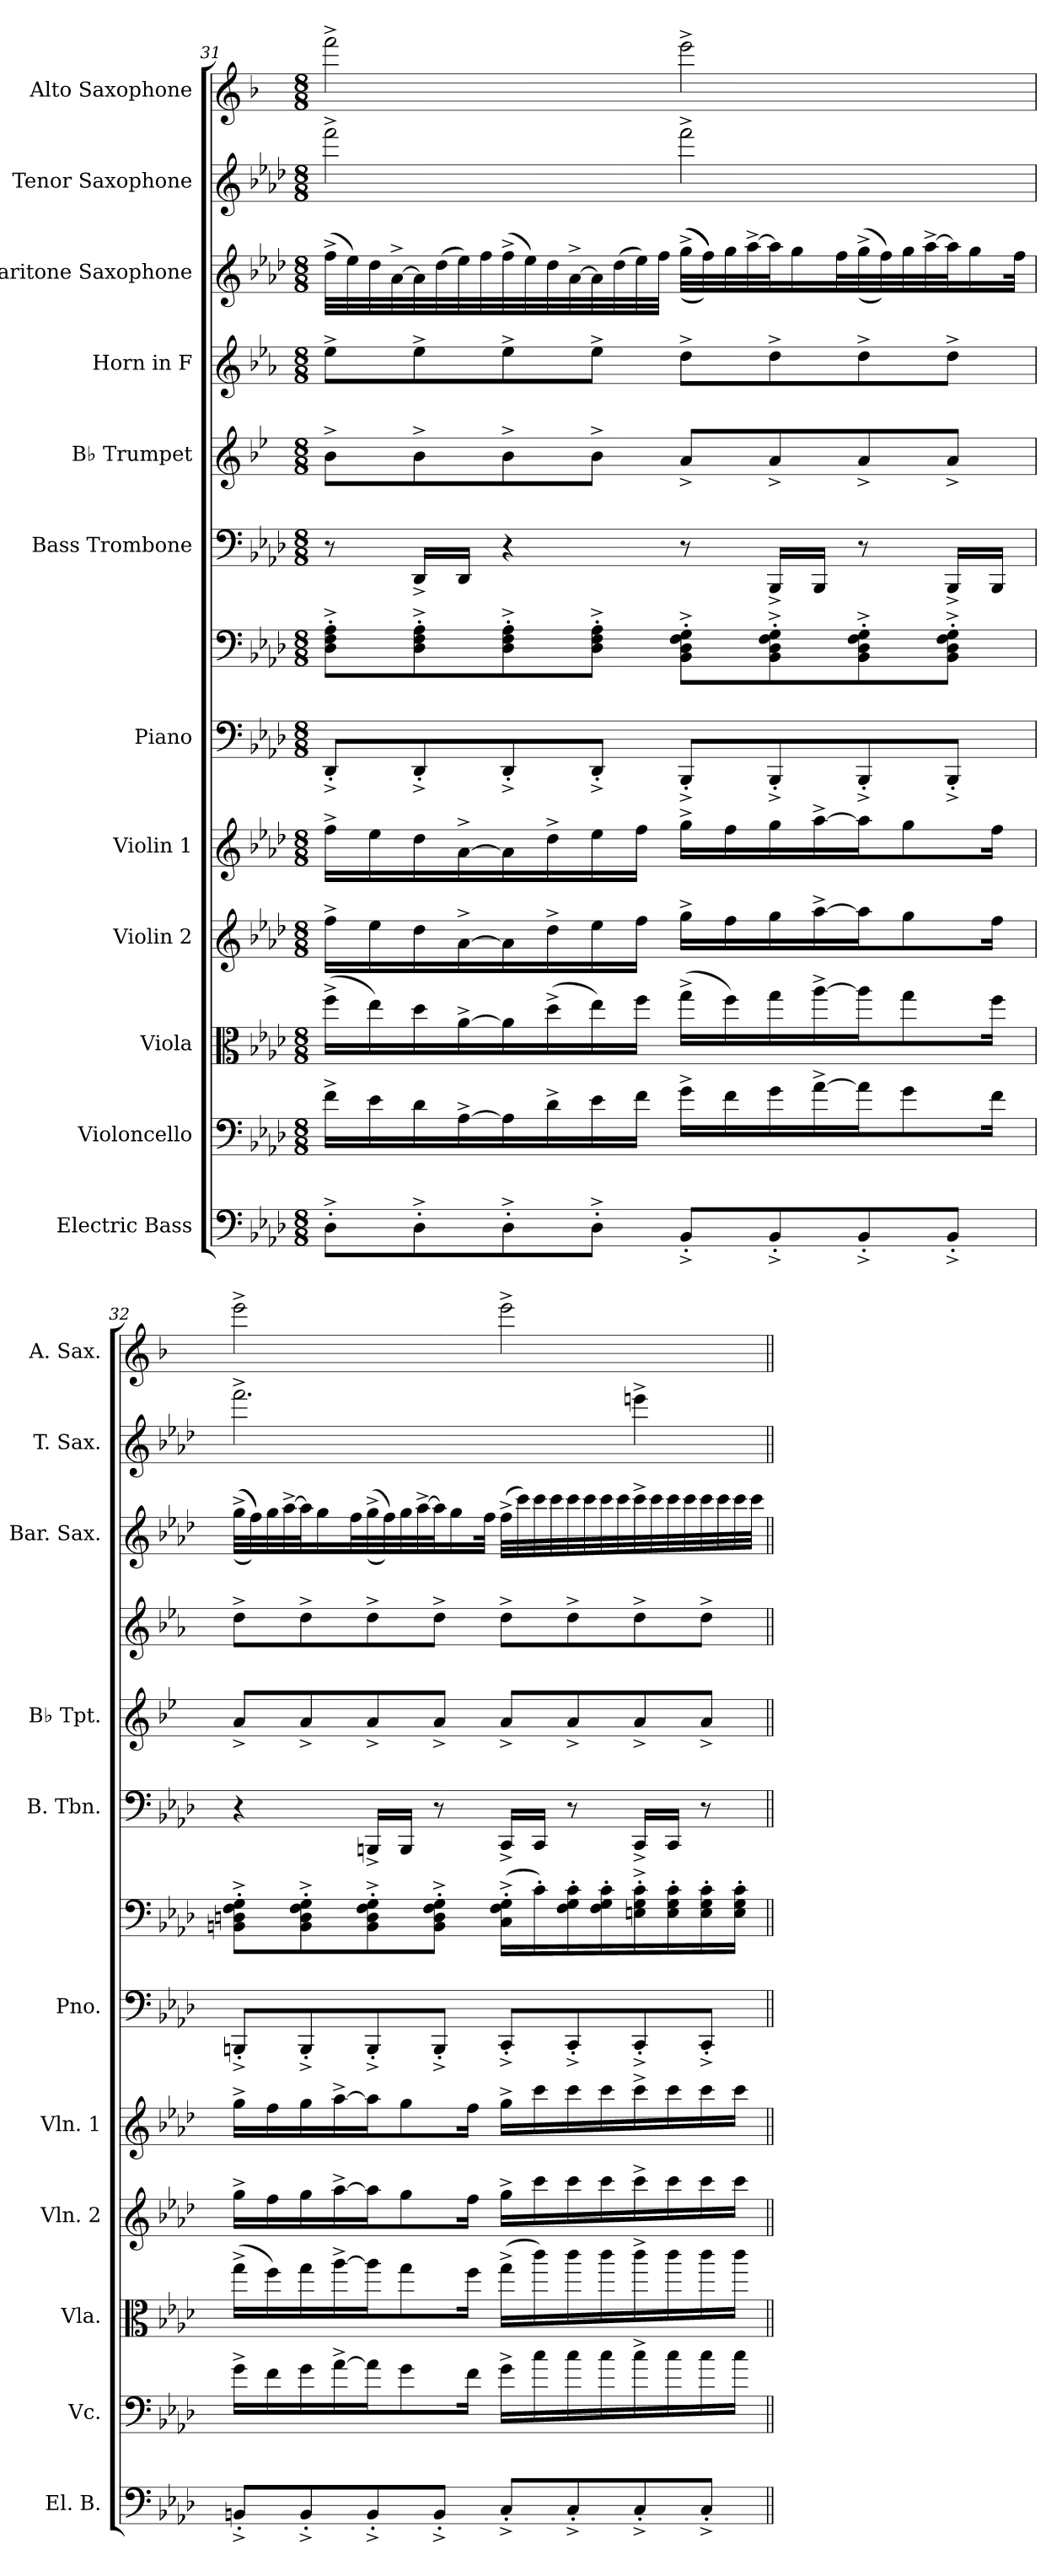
**kern	**kern	**kern	**kern	**kern	**kern	**kern	**kern	**kern	**kern	**kern	**kern	**kern
*part12	*part11	*part10	*part9	*part8	*part7	*part7	*part6	*part5	*part4	*part3	*part2	*part1
*staff13	*staff12	*staff11	*staff10	*staff9	*staff8	*staff7	*staff6	*staff5	*staff4	*staff3	*staff2	*staff1
*I"Electric Bass	*I"Violoncello	*I"Viola	*I"Violin 2	*I"Violin 1	*I"Piano	*	*I"Bass Trombone	*I"B♭ Trumpet	*I"Horn in F	*I"Baritone Saxophone	*I"Tenor Saxophone	*I"Alto Saxophone
*I'El. B.	*I'Vc.	*I'Vla.	*I'Vln. 2	*I'Vln. 1	*I'Pno.	*	*I'B. Tbn.	*I'B♭ Tpt.	*	*I'Bar. Sax.	*I'T. Sax.	*I'A. Sax.
*clefF4	*clefF4	*clefC3	*clefG2	*clefG2	*clefF4	*clefF4	*clefF4	*clefG2	*clefG2	*clefG2	*clefG2	*clefG2
*ITrd7c12	*	*	*	*	*	*	*	*ITrd1c2	*ITrd4c7	*ITrd-7c-12	*ITrd8c14	*ITrd5c9
*k[b-e-a-d-]	*k[b-e-a-d-]	*k[b-e-a-d-]	*k[b-e-a-d-]	*k[b-e-a-d-]	*k[b-e-a-d-]	*k[b-e-a-d-]	*k[b-e-a-d-]	*k[b-e-a-d-]	*k[b-e-a-d-]	*k[b-e-a-d-]	*k[b-e-a-d-]	*k[b-e-a-d-]
*M8/8	*M8/8	*M8/8	*M8/8	*M8/8	*M8/8	*M8/8	*M8/8	*M8/8	*M8/8	*M8/8	*M8/8	*M8/8
=31	=31	=31	=31	=31	=31	=31	=31	=31	=31	=31	=31	=31
8DD-'^\L	16f^\LL	(>16ff^\LL	16ff^\LL	16ff^\LL	8DD-'^/L	8D-\'^ 8F\'^ 8A-\'^L	8r	8a-^\L	8a-^\L	(>32fff^\LLL	2ff^\	2aa-^\
.	.	.	.	.	.	.	.	.	.	32eee-\)	.	.
.	16e-\	16ee-\)	16ee-\	16ee-\	.	.	.	.	.	32ddd-\	.	.
.	.	.	.	.	.	.	.	.	.	[32aa-^\	.	.
8DD-'^\	16d-\	16dd-\	16dd-\	16dd-\	8DD-'^/	8D-\'^ 8F\'^ 8A-\'^	16DD-^/LL	8a-^\	8a-^\	32aa-\]	.	.
.	.	.	.	.	.	.	.	.	.	(>32ddd-\	.	.
.	[16A-^\	[16a-^\	[16a-^\	[16a-^\	.	.	16DD-/JJ	.	.	32eee-\)	.	.
.	.	.	.	.	.	.	.	.	.	32fff\	.	.
8DD-'^\	16A-\]	16a-\]	16a-\]	16a-\]	8DD-'^/	8D-\'^ 8F\'^ 8A-\'^	4r	8a-^\	8a-^\	(>32fff^\	.	.
.	.	.	.	.	.	.	.	.	.	32eee-\)	.	.
.	16d-^\	(>16dd-^\	16dd-^\	16dd-^\	.	.	.	.	.	32ddd-\	.	.
.	.	.	.	.	.	.	.	.	.	[32aa-^\	.	.
8DD-'^\J	16e-\	16ee-\)	16ee-\	16ee-\	8DD-'^/J	8D-\'^ 8F\'^ 8A-\'^J	.	8a-^\J	8a-^\J	32aa-\]	.	.
.	.	.	.	.	.	.	.	.	.	(>32ddd-\	.	.
.	16f\JJ	16ff\JJ	16ff\JJ	16ff\JJ	.	.	.	.	.	32eee-\)	.	.
.	.	.	.	.	.	.	.	.	.	32fff\JJJ	.	.
8BBB-'^/L	16g^\LL	(>16gg^\LL	16gg^\LL	16gg^\LL	8BBB-'^/L	8BB-\'^ 8D-\'^ 8F\'^ 8G\'^L	8r	8g^/L	8g^\L	(>(>(>(>32ggg^\LLL	2ff^\	2gg^\
.	.	.	.	.	.	.	.	.	.	32fff\))))	.	.
.	16f\	16ff\)	16ff\	16ff\	.	.	.	.	.	32ggg\	.	.
.	.	.	.	.	.	.	.	.	.	[32aaa-^\	.	.
8BBB-'^/	16g\	16gg\	16gg\	16gg\	8BBB-'^/	8BB-\'^ 8D-\'^ 8F\'^ 8G\'^	16BBB-^/LL	8g^/	8g^\	32aaa-\J]	.	.
.	.	.	.	.	.	.	.	.	.	16ggg\	.	.
.	[16a-^\	[16aa-^\	[16aa-^\	[16aa-^\	.	.	16BBB-/JJ	.	.	.	.	.
.	.	.	.	.	.	.	.	.	.	32fff\L	.	.
8BBB-'^/	16a-\J]	16aa-\J]	16aa-\J]	16aa-\J]	8BBB-'^/	8BB-\'^ 8D-\'^ 8F\'^ 8G\'^	8r	8g^/	8g^\	(>(>32ggg^\	.	.
.	.	.	.	.	.	.	.	.	.	32fff\))	.	.
.	8g\	8gg\	8gg\	8gg\	.	.	.	.	.	32ggg\	.	.
.	.	.	.	.	.	.	.	.	.	[32aaa-^\	.	.
8BBB-'^/J	.	.	.	.	8BBB-'^/J	8BB-\'^ 8D-\'^ 8F\'^ 8G\'^J	16BBB-^/LL	8g^/J	8g^\J	32aaa-\J]	.	.
.	.	.	.	.	.	.	.	.	.	16ggg\	.	.
.	16f\Jk	16ff\Jk	16ff\Jk	16ff\Jk	.	.	16BBB-/JJ	.	.	.	.	.
.	.	.	.	.	.	.	.	.	.	32fff\JJk	.	.
!!LO:PB:g=z
=32	=32	=32	=32	=32	=32	=32	=32	=32	=32	=32	=32	=32
8BBBn'^/L	16g^\LL	(>16gg^\LL	16gg^\LL	16gg^\LL	8BBBn'^/L	8BBn\'^ 8Dn\'^ 8F\'^ 8G\'^L	4r	8g^/L	8g^\L	(>(>(>32ggg^\LLL	2.ff^\	2gg^\
.	.	.	.	.	.	.	.	.	.	32fff\)))	.	.
.	16f\	16ff\)	16ff\	16ff\	.	.	.	.	.	32ggg\	.	.
.	.	.	.	.	.	.	.	.	.	[32aaa-^\	.	.
8BBB'^/	16g\	16gg\	16gg\	16gg\	8BBB'^/	8BB\'^ 8D\'^ 8F\'^ 8G\'^	.	8g^/	8g^\	32aaa-\J]	.	.
.	.	.	.	.	.	.	.	.	.	16ggg\	.	.
.	[16a-^\	[16aa-^\	[16aa-^\	[16aa-^\	.	.	.	.	.	.	.	.
.	.	.	.	.	.	.	.	.	.	32fff\L	.	.
8BBB'^/	16a-\J]	16aa-\J]	16aa-\J]	16aa-\J]	8BBB'^/	8BB\'^ 8D\'^ 8F\'^ 8G\'^	16BBBn^/LL	8g^/	8g^\	(>(>32ggg^\	.	.
.	.	.	.	.	.	.	.	.	.	32fff\))	.	.
.	8g\	8gg\	8gg\	8gg\	.	.	16BBB/JJ	.	.	32ggg\	.	.
.	.	.	.	.	.	.	.	.	.	[32aaa-^\	.	.
8BBB'^/J	.	.	.	.	8BBB'^/J	8BB\'^ 8D\'^ 8F\'^ 8G\'^J	8r	8g^/J	8g^\J	32aaa-\J]	.	.
.	.	.	.	.	.	.	.	.	.	16ggg\	.	.
.	16f\Jk	16ff\Jk	16ff\Jk	16ff\Jk	.	.	.	.	.	.	.	.
.	.	.	.	.	.	.	.	.	.	32fff\JJk	.	.
8CC'^/L	16g^\LL	(>16gg^\LL	16gg^\LL	16gg^\LL	8CC'^/L	(>16C\'^ 16F\'^ 16G\'^LL	16CC^/LL	8g^/L	8g^\L	(>32fff^\LLL	.	2gg^\
.	.	.	.	.	.	.	.	.	.	32cccc\)	.	.
.	16cc\	16ccc\)	16ccc\	16ccc\	.	16c'\)	16CC/JJ	.	.	32cccc\	.	.
.	.	.	.	.	.	.	.	.	.	32cccc\	.	.
8CC'^/	16cc\	16ccc\	16ccc\	16ccc\	8CC'^/	16F\' 16G\' 16c\'	8r	8g^/	8g^\	32cccc\	.	.
.	.	.	.	.	.	.	.	.	.	32cccc\	.	.
.	16cc\	16ccc\	16ccc\	16ccc\	.	16F\' 16G\' 16c\'	.	.	.	32cccc\	.	.
.	.	.	.	.	.	.	.	.	.	32cccc\	.	.
8CC'^/	16cc^\	16ccc^\	16ccc^\	16ccc^\	8CC'^/	16En\'^ 16G\'^ 16c\'^	16CC^/LL	8g^/	8g^\	32cccc^\	4een^\	.
.	.	.	.	.	.	.	.	.	.	32cccc\	.	.
.	16cc\	16ccc\	16ccc\	16ccc\	.	16E\' 16G\' 16c\'	16CC/JJ	.	.	32cccc\	.	.
.	.	.	.	.	.	.	.	.	.	32cccc\	.	.
8CC'^/J	16cc\	16ccc\	16ccc\	16ccc\	8CC'^/J	16E\' 16G\' 16c\'	8r	8g^/J	8g^\J	32cccc\	.	.
.	.	.	.	.	.	.	.	.	.	32cccc\	.	.
.	16cc\JJ	16ccc\JJ	16ccc\JJ	16ccc\JJ	.	16E\' 16G\' 16c\'JJ	.	.	.	32cccc\	.	.
.	.	.	.	.	.	.	.	.	.	32cccc\JJJ	.	.
=||	=||	=||	=||	=||	=||	=||	=||	=||	=||	=||	=||	=||
*-	*-	*-	*-	*-	*-	*-	*-	*-	*-	*-	*-	*-
